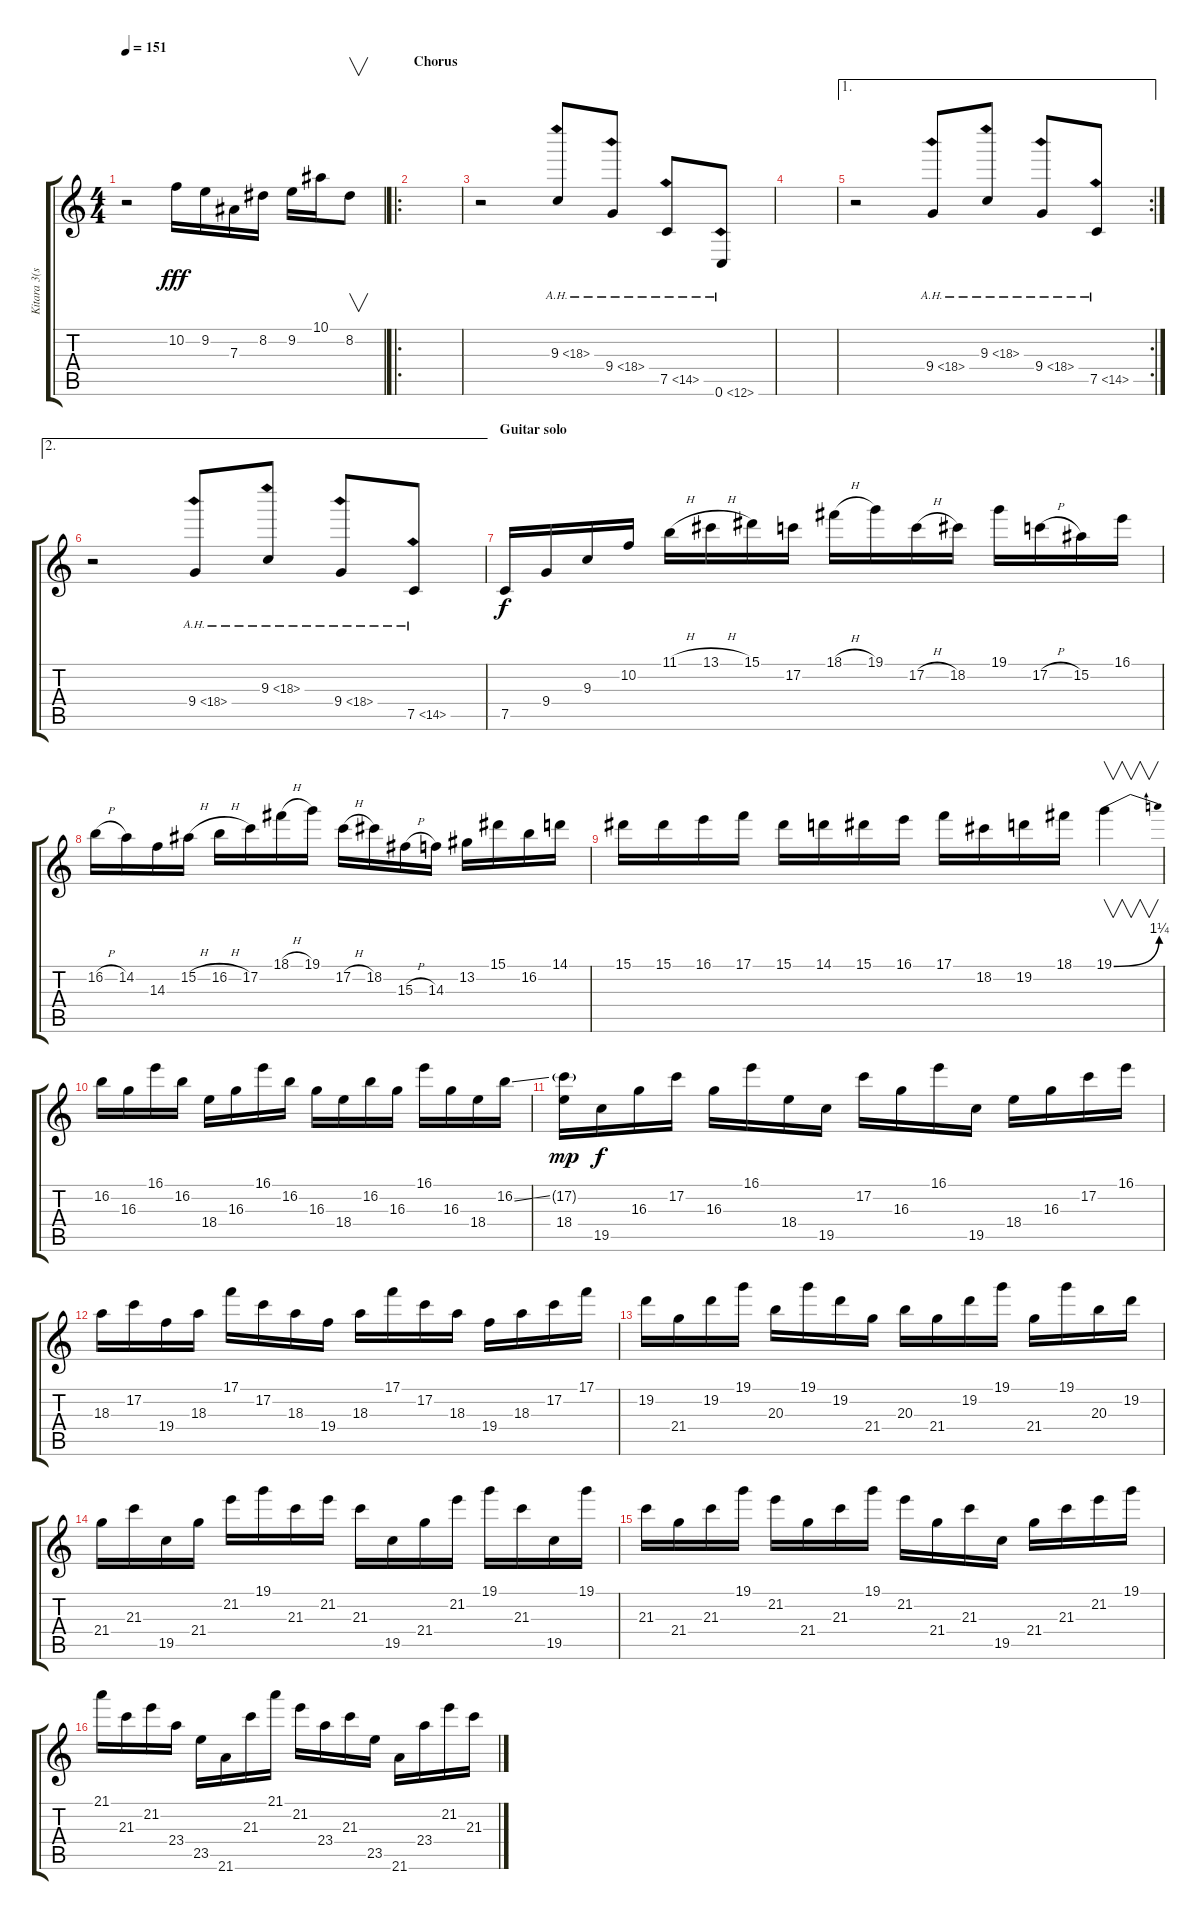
\track ("Kitara 3(soolo)" "Kitara 3(s") {instrument overdrivenguitar}
\staff {score tabs}
\tuning (C4 G3 Eb3 Bb2 F2 C2) {hide}
\ts (4 4)
\tempo 151
\clef g2
\ks c
r.2{dy fff} 10.2.16 9.2.16 7.3.16 8.2.16 9.2.16 10.1.16 8.2.8{v} |
\ro
\section ("" "Chorus")
|
r.2 9.3{ah 9}.8 9.4{ah 9}.8 7.5{ah 7}.8 0.6{ah 12}.8 |
|
\ae 1
\rc 2
r.2 9.4{ah 9}.8 9.3{ah 9}.8 9.4{ah 9}.8 7.5{ah 7}.8 |
\ae 2
r.2 9.4{ah 9}.8 9.3{ah 9}.8 9.4{ah 9}.8 7.5{ah 7}.8 |
\section ("" "Guitar solo")
7.5.16{dy f} 9.4.16 9.3.16 10.2.16 11.1{h}.16 13.1{h}.16 15.1.16 17.2.16 18.1{h}.16 19.1.16 17.2{h}.16 18.2.16 19.1.16 17.2{h}.16 15.2.16 16.1.16 |
16.2{h}.16 14.2.16 14.3.16 15.2{h}.16 16.2{h}.16 17.2.16 18.1{h}.16 19.1.16 17.2{h}.16 18.2.16 15.3{h}.16 14.3.16 13.2.16 15.1.16 16.2.16 14.1.16 |
15.1.16 15.1.16 16.1.16 17.1.16 15.1.16 14.1.16 15.1.16 16.1.16 17.1.16 18.2.16 19.2.16 18.1.16 19.1{be (bend 0 0 60 5)}.4{v} |
16.2.16 16.3.16 16.1.16 16.2.16 18.4.16 16.3.16 16.1.16 16.2.16 16.3.16 18.4.16 16.2.16 16.3.16 16.1.16 16.3.16 18.4.16 16.2{ss}.16 |
(17.2{g} 18.4).16{dy mp} 19.5.16{dy f} 16.3.16 17.2.16 16.3.16 16.1.16 18.4.16 19.5.16 17.2.16 16.3.16 16.1.16 19.5.16 18.4.16 16.3.16 17.2.16 16.1.16 |
18.3.16 17.2.16 19.4.16 18.3.16 17.1.16 17.2.16 18.3.16 19.4.16 18.3.16 17.1.16 17.2.16 18.3.16 19.4.16 18.3.16 17.2.16 17.1.16 |
19.2.16 21.4.16 19.2.16 19.1.16 20.3.16 19.1.16 19.2.16 21.4.16 20.3.16 21.4.16 19.2.16 19.1.16 21.4.16 19.1.16 20.3.16 19.2.16 |
21.4.16 21.3.16 19.5.16 21.4.16 21.2.16 19.1.16 21.3.16 21.2.16 21.3.16 19.5.16 21.4.16 21.2.16 19.1.16 21.3.16 19.5.16 19.1.16 |
21.3.16 21.4.16 21.3.16 19.1.16 21.2.16 21.4.16 21.3.16 19.1.16 21.2.16 21.4.16 21.3.16 19.5.16 21.4.16 21.3.16 21.2.16 19.1.16 |
21.1.16 21.3.16 21.2.16 23.4.16 23.5.16 21.6.16 21.3.16 21.1.16 21.2.16 23.4.16 21.3.16 23.5.16 21.6.16 23.4.16 21.2.16 21.3.16
